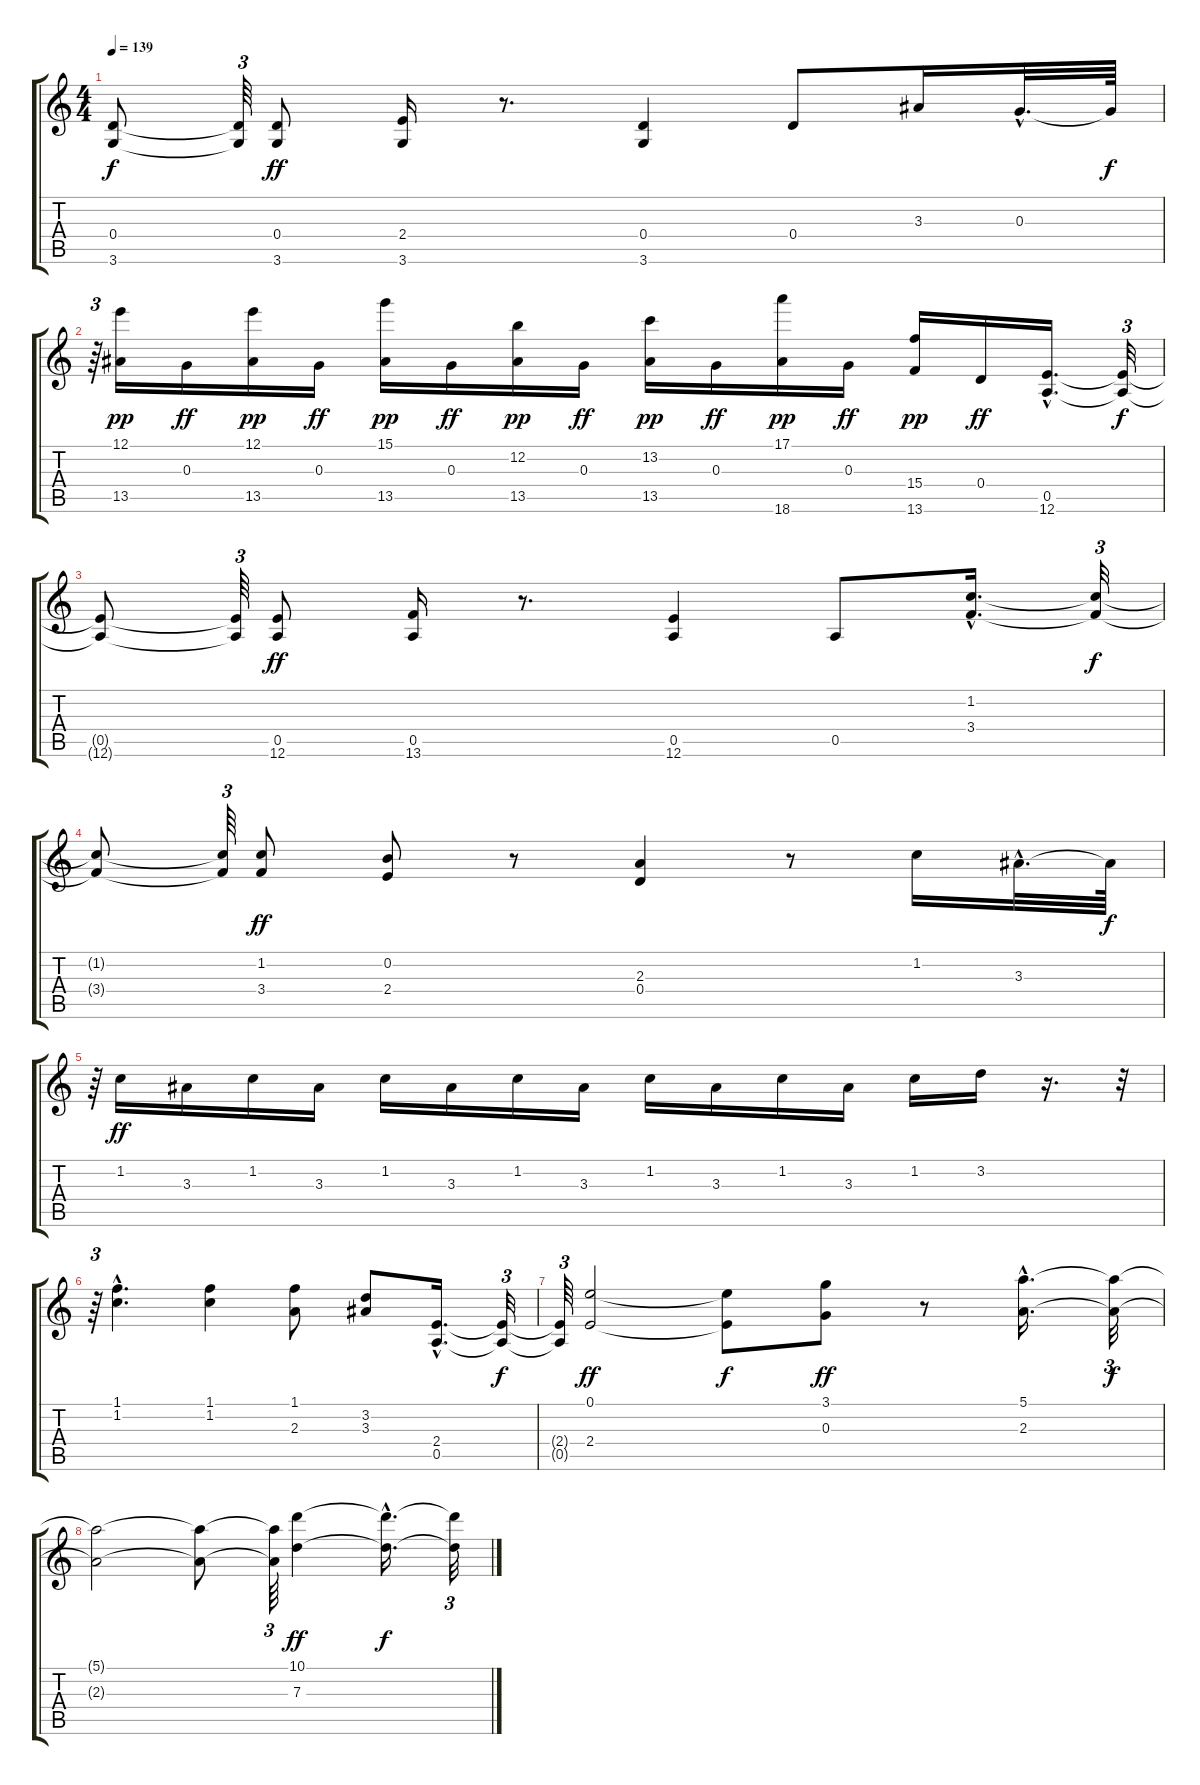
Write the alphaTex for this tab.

\track "" {instrument distortionguitar}
\staff {score tabs}
\tuning (E4 B3 G3 D3 A2 E2) {hide}
\ts (4 4)
\tempo 139
\clef g2
\ks c
(0.4{t} 3.6{t}).8{dy f} (0.4{t} 3.6{t}).64{tu (3 2)} (0.4 3.6).8{dy ff} (2.4 3.6).16 r.8{d} (0.4 3.6).4 0.4.8 3.3.16 0.3{hac}.32{d} 0.3{t}.64{dy f} |
r.64{tu (3 2)} (12.1 13.5).16{dy pp} 0.3.16{dy ff} (12.1 13.5).16{dy pp} 0.3.16{dy ff} (15.1 13.5).16{dy pp} 0.3.16{dy ff} (12.2 13.5).16{dy pp} 0.3.16{dy ff} (13.2 13.5).16{dy pp} 0.3.16{dy ff} (17.1 18.6).16{dy pp} 0.3.16{dy ff} (15.4 13.6).16{dy pp} 0.4.16{dy ff} (0.5{hac} 12.6{hac}).16{d} (0.5{t} 12.6{t}).32{tu (3 2) dy f} |
(0.5{t} 12.6{t}).8 (0.5{t} 12.6{t}).64{tu (3 2)} (0.5 12.6).8{dy ff} (0.5 13.6).16 r.8{d} (0.5 12.6).4 0.5.8 (1.2{hac} 3.4{hac}).16{d} (1.2{t} 3.4{t}).32{tu (3 2) dy f} |
(1.2{t} 3.4{t}).8 (1.2{t} 3.4{t}).64{tu (3 2)} (1.2 3.4).8{dy ff} (0.2 2.4).8 r.8 (2.3 0.4).4 r.8 1.2.16 3.3{hac}.32{d} 3.3{t}.64{dy f} |
r.64{tu (3 2)} 1.2.16{dy ff} 3.3.16 1.2.16 3.3.16 1.2.16 3.3.16 1.2.16 3.3.16 1.2.16 3.3.16 1.2.16 3.3.16 1.2.16 3.2.16 r.16{d} r.32{tu (3 2)} |
r.64{tu (3 2)} (1.1{hac} 1.2{hac}).4{d} (1.1 1.2).4 (1.1 2.3).8 (3.2 3.3).8 (2.4{hac} 0.5{hac}).16{d} (2.4{t} 0.5{t}).32{tu (3 2) dy f} |
(2.4{t} 0.5{t}).64{tu (3 2)} (0.1 2.4).2{dy ff} (0.1{t} 2.4{t}).8{dy f} (3.1 0.3).8{dy ff} r.8 (5.1{hac} 2.3{hac}).16{d} (5.1{t} 2.3{t}).32{tu (3 2) dy f} |
(5.1{t} 2.3{t}).2 (5.1{t} 2.3{t}).8 (5.1{t} 2.3{t}).64{tu (3 2)} (10.1 7.3).4{dy ff} (10.1{hac t} 7.3{hac t}).16{d dy f} (10.1{t} 7.3{t}).32{tu (3 2)}
